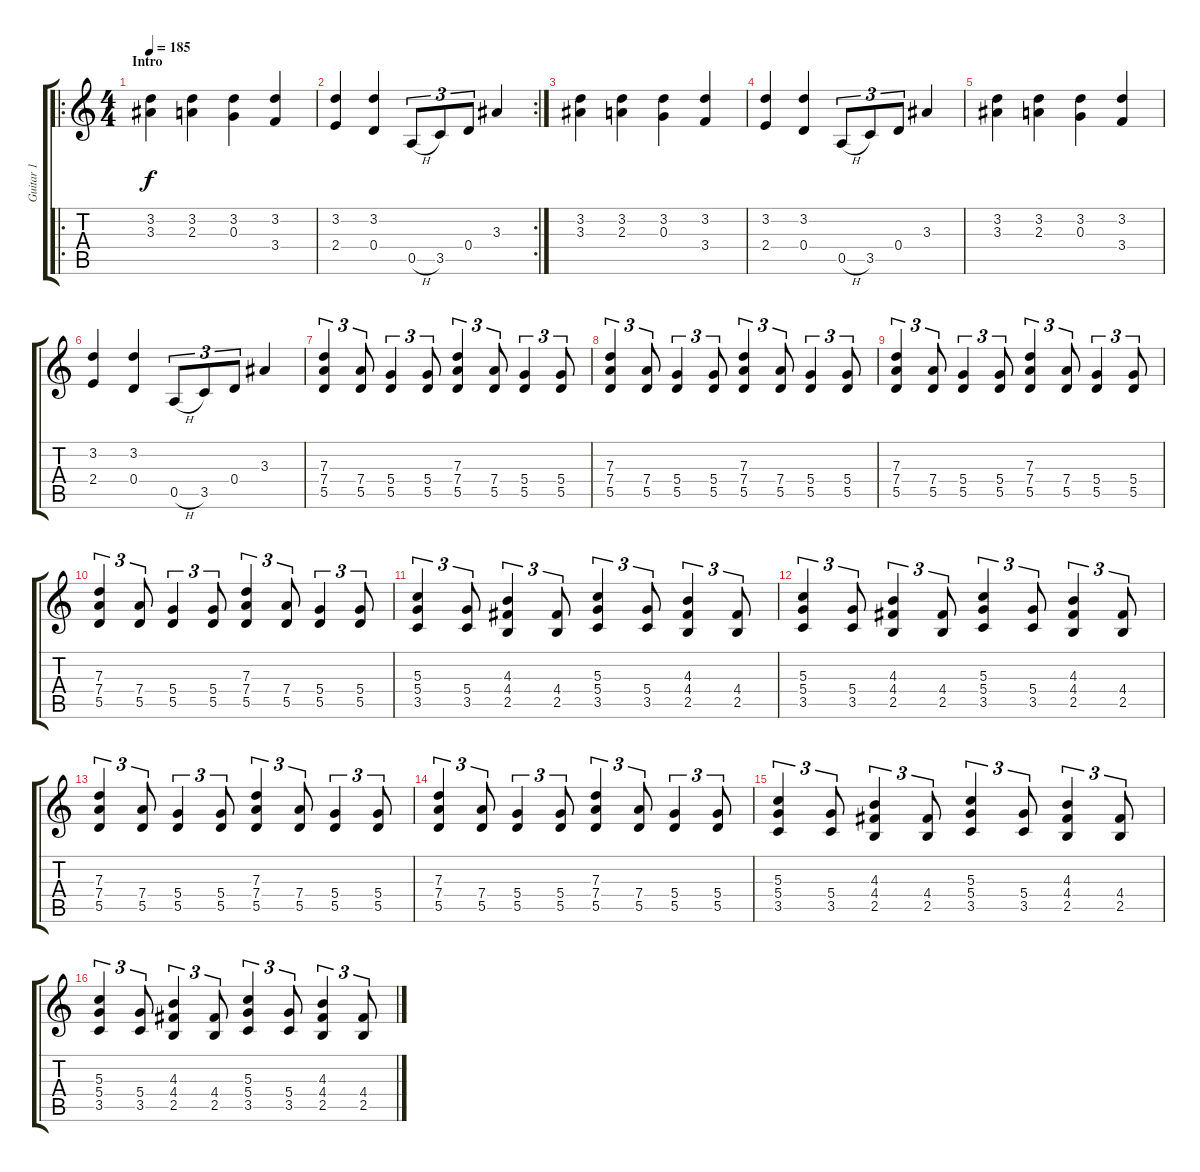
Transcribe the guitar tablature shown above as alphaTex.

\track ("Guitar 1" "Guitar 1") {instrument distortionguitar}
\staff {score tabs}
\tuning (E4 B3 G3 D3 A2 E2) {hide}
\ro
\ts (4 4)
\section ("" "Intro")
\tempo 185
\clef g2
\ks c
(3.2 3.3).4{dy f instrument distortionguitar} (3.2 2.3).4 (3.2 0.3).4 (3.2 3.4).4 |
\rc 2
(3.2 2.4).4 (3.2 0.4).4 0.5{h}.8{tu (3 2)} 3.5.8{tu (3 2)} 0.4.8{tu (3 2)} 3.3.4 |
(3.2 3.3).4 (3.2 2.3).4 (3.2 0.3).4 (3.2 3.4).4 |
(3.2 2.4).4 (3.2 0.4).4 0.5{h}.8{tu (3 2)} 3.5.8{tu (3 2)} 0.4.8{tu (3 2)} 3.3.4 |
(3.2 3.3).4 (3.2 2.3).4 (3.2 0.3).4 (3.2 3.4).4 |
(3.2 2.4).4 (3.2 0.4).4 0.5{h}.8{tu (3 2)} 3.5.8{tu (3 2)} 0.4.8{tu (3 2)} 3.3.4 |
(7.3 7.4 5.5).4{tu (3 2)} (7.4 5.5).8{tu (3 2)} (5.4 5.5).4{tu (3 2)} (5.4 5.5).8{tu (3 2)} (7.3 7.4 5.5).4{tu (3 2)} (7.4 5.5).8{tu (3 2)} (5.4 5.5).4{tu (3 2)} (5.4 5.5).8{tu (3 2)} |
(7.3 7.4 5.5).4{tu (3 2)} (7.4 5.5).8{tu (3 2)} (5.4 5.5).4{tu (3 2)} (5.4 5.5).8{tu (3 2)} (7.3 7.4 5.5).4{tu (3 2)} (7.4 5.5).8{tu (3 2)} (5.4 5.5).4{tu (3 2)} (5.4 5.5).8{tu (3 2)} |
(7.3 7.4 5.5).4{tu (3 2)} (7.4 5.5).8{tu (3 2)} (5.4 5.5).4{tu (3 2)} (5.4 5.5).8{tu (3 2)} (7.3 7.4 5.5).4{tu (3 2)} (7.4 5.5).8{tu (3 2)} (5.4 5.5).4{tu (3 2)} (5.4 5.5).8{tu (3 2)} |
(7.3 7.4 5.5).4{tu (3 2)} (7.4 5.5).8{tu (3 2)} (5.4 5.5).4{tu (3 2)} (5.4 5.5).8{tu (3 2)} (7.3 7.4 5.5).4{tu (3 2)} (7.4 5.5).8{tu (3 2)} (5.4 5.5).4{tu (3 2)} (5.4 5.5).8{tu (3 2)} |
(5.3 5.4 3.5).4{tu (3 2)} (5.4 3.5).8{tu (3 2)} (4.3 4.4 2.5).4{tu (3 2)} (4.4 2.5).8{tu (3 2)} (5.3 5.4 3.5).4{tu (3 2)} (5.4 3.5).8{tu (3 2)} (4.3 4.4 2.5).4{tu (3 2)} (4.4 2.5).8{tu (3 2)} |
(5.3 5.4 3.5).4{tu (3 2)} (5.4 3.5).8{tu (3 2)} (4.3 4.4 2.5).4{tu (3 2)} (4.4 2.5).8{tu (3 2)} (5.3 5.4 3.5).4{tu (3 2)} (5.4 3.5).8{tu (3 2)} (4.3 4.4 2.5).4{tu (3 2)} (4.4 2.5).8{tu (3 2)} |
(7.3 7.4 5.5).4{tu (3 2)} (7.4 5.5).8{tu (3 2)} (5.4 5.5).4{tu (3 2)} (5.4 5.5).8{tu (3 2)} (7.3 7.4 5.5).4{tu (3 2)} (7.4 5.5).8{tu (3 2)} (5.4 5.5).4{tu (3 2)} (5.4 5.5).8{tu (3 2)} |
(7.3 7.4 5.5).4{tu (3 2)} (7.4 5.5).8{tu (3 2)} (5.4 5.5).4{tu (3 2)} (5.4 5.5).8{tu (3 2)} (7.3 7.4 5.5).4{tu (3 2)} (7.4 5.5).8{tu (3 2)} (5.4 5.5).4{tu (3 2)} (5.4 5.5).8{tu (3 2)} |
(5.3 5.4 3.5).4{tu (3 2)} (5.4 3.5).8{tu (3 2)} (4.3 4.4 2.5).4{tu (3 2)} (4.4 2.5).8{tu (3 2)} (5.3 5.4 3.5).4{tu (3 2)} (5.4 3.5).8{tu (3 2)} (4.3 4.4 2.5).4{tu (3 2)} (4.4 2.5).8{tu (3 2)} |
(5.3 5.4 3.5).4{tu (3 2)} (5.4 3.5).8{tu (3 2)} (4.3 4.4 2.5).4{tu (3 2)} (4.4 2.5).8{tu (3 2)} (5.3 5.4 3.5).4{tu (3 2)} (5.4 3.5).8{tu (3 2)} (4.3 4.4 2.5).4{tu (3 2)} (4.4 2.5).8{tu (3 2)}
